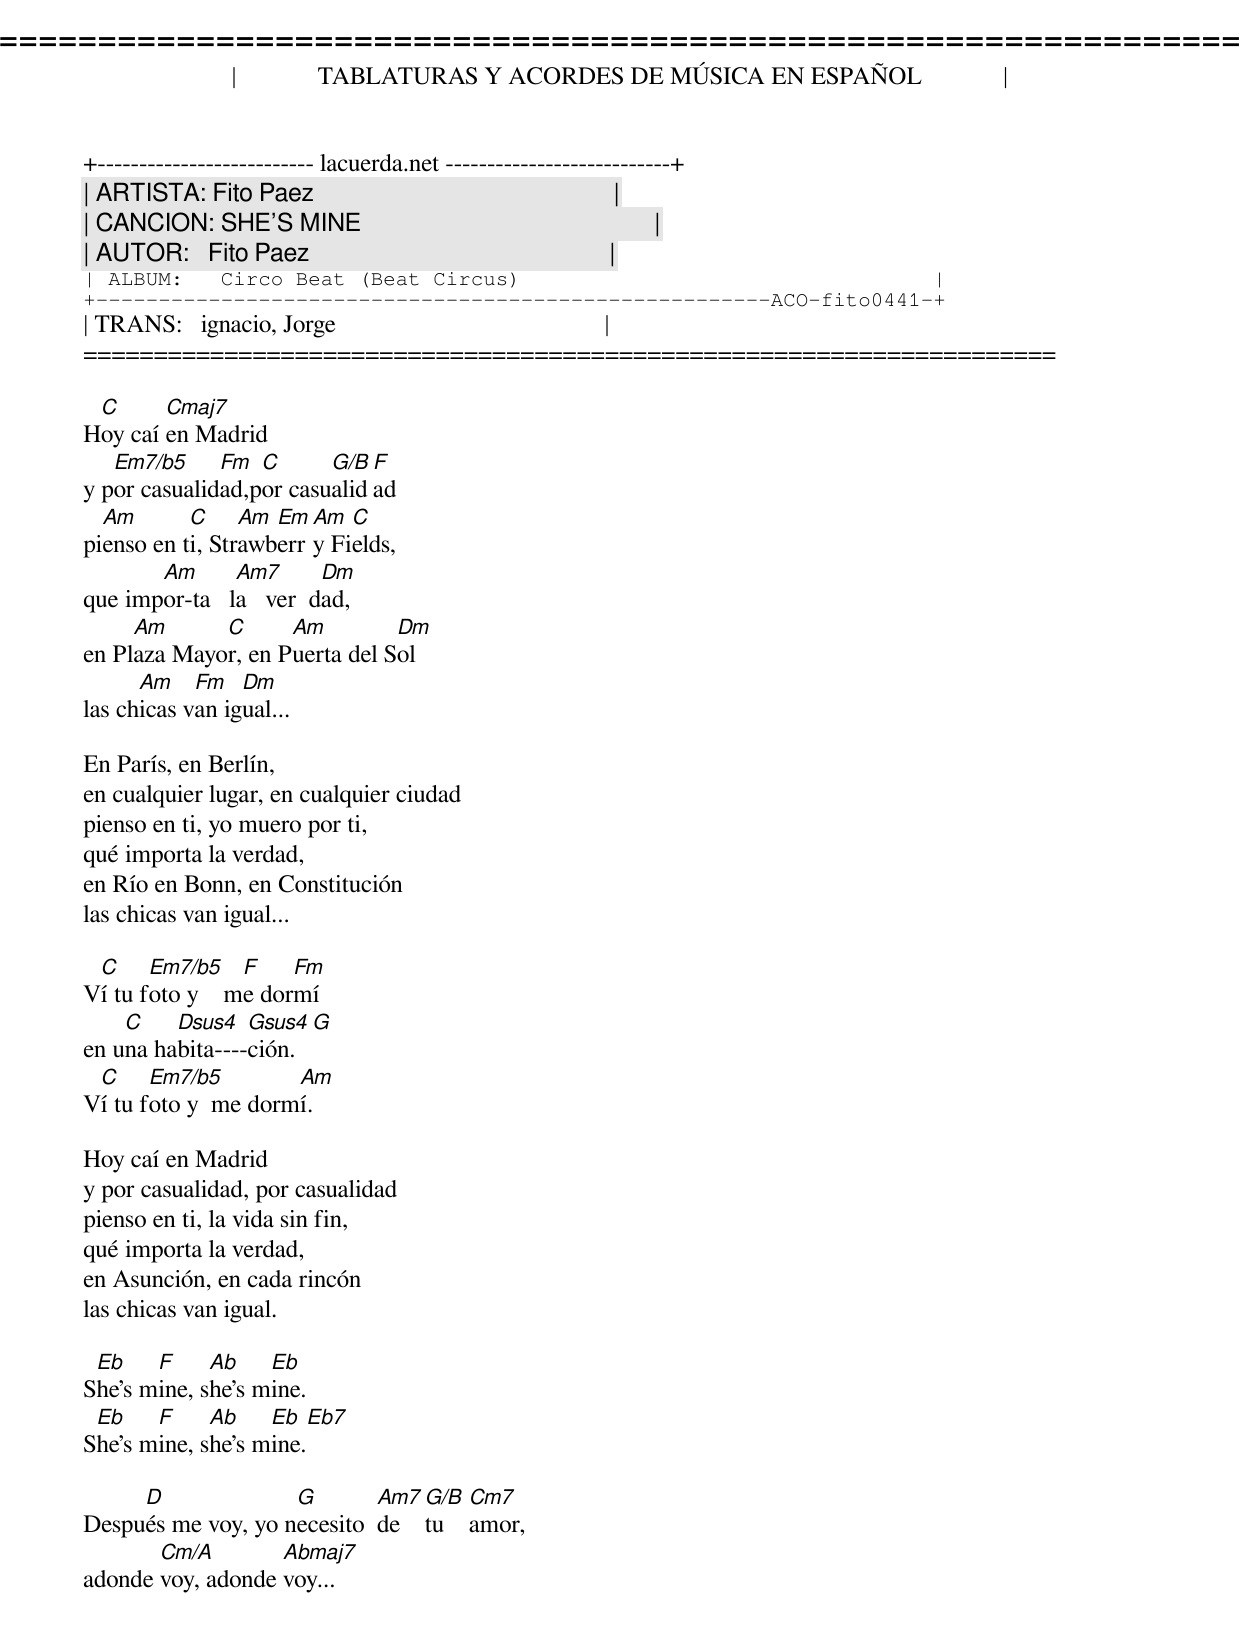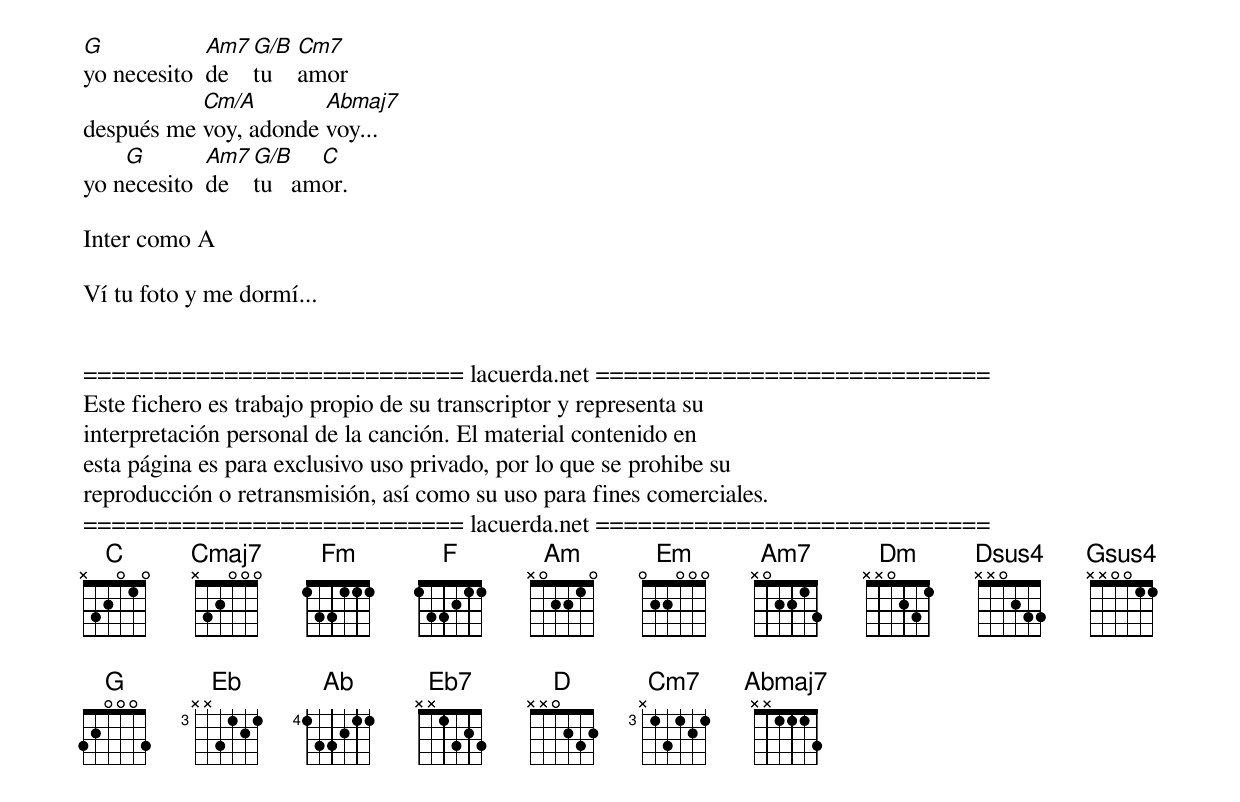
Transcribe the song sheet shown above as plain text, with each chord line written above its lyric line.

=====================================================================
|             TABLATURAS Y ACORDES DE MÚSICA EN ESPAÑOL             |
+-------------------------- lacuerda.net ---------------------------+
| ARTISTA: Fito Paez                                                |
| CANCION: SHE'S MINE                                               |
| AUTOR:   Fito Paez                                                |
| ALBUM:   Circo Beat (Beat Circus)                                 |
+------------------------------------------------------ACO-fito0441-+
| TRANS:   ignacio, Jorge                                           |
=====================================================================

 C      Cmaj7
Hoy caí en Madrid
   Em7/b5     Fm  C      G/B F
y por casualidad,por casualidad
  Am       C     Am Em Am  C
pienso en ti, Strawberry Fields,
       Am       Am7       Dm
que impor-ta   la   ver  dad,
     Am      C      Am         Dm
en Plaza Mayor, en Puerta del Sol
      Am    Fm   Dm
las chicas van igual...

En París, en Berlín,
en cualquier lugar, en cualquier ciudad
pienso en ti, yo muero por ti,
qué importa la verdad,
en Río en Bonn, en Constitución
las chicas van igual...

 C     Em7/b5    F    Fm
Ví tu foto y    me dormí
    C    Dsus4   Gsus4  G
en una habita----ción.
 C     Em7/b5        Am
Ví tu foto y  me dormí.

Hoy caí en Madrid
y por casualidad, por casualidad
pienso en ti, la vida sin fin,
qué importa la verdad,
en Asunción, en cada rincón
las chicas van igual.

 Eb    F     Ab    Eb
She's mine, she's mine.
 Eb    F     Ab    Eb   Eb7
She's mine, she's mine.

     D              G        Am7  G/B   Cm7
Después me voy, yo necesito  de   tu    amor,
       Cm/A        Abmaj7
adonde voy, adonde voy...

G            Am7  G/B   Cm7
yo necesito  de   tu    amor
           Cm/A        Abmaj7
después me voy, adonde voy...
    G        Am7  G/B    C
yo necesito  de   tu   amor.

Inter como A

Ví tu foto y me dormí...


=========================== lacuerda.net ============================
Este fichero es trabajo propio de su transcriptor y representa su
interpretación personal de la canción. El material contenido en
esta página es para exclusivo uso privado, por lo que se prohibe su
reproducción o retransmisión, así como su uso para fines comerciales.
=========================== lacuerda.net ============================
